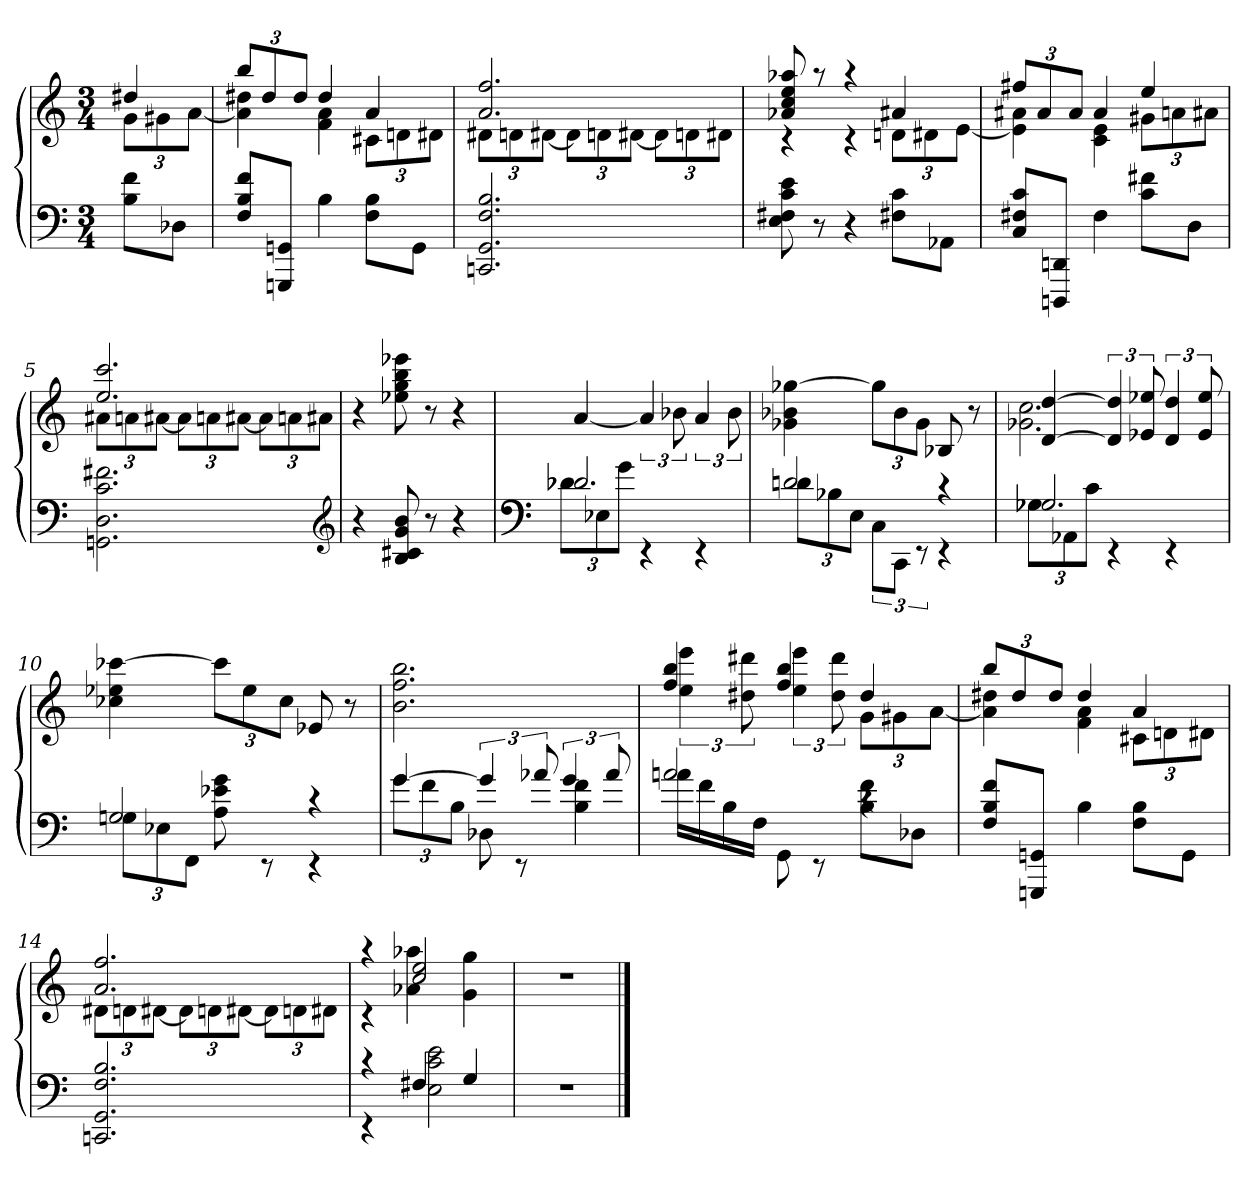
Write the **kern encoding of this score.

**kern	**kern
*part1	*part1
*staff2	*staff1
*clefF4	*clefG2
*k[]	*k[]
*C:	*C:
*M3/4	*M3/4
=	=
*	*^
8B 8fL	4dd#X	12gL
.	.	12g#X
8D-XJ	.	.
.	.	[12aJ
=1	=1	=1
8F 8B 8fL	12bbL	4a] 4dd#X
.	12dd#	.
8GGGn 8GGnJ	.	.
.	12dd#J	.
4B	4dd#	4f 4a
8F 8BL	4a	12c#XL
.	.	12dn
8GGJ	.	.
.	.	12d#XJ
=2	=2	=2
2.CCn 2.GG 2.F 2.B	2.a 2.ff	12d#XL
.	.	12dn
.	.	[12d#XJ
.	.	12d#L]
.	.	12dn
.	.	[12d#XJ
.	.	12d#L]
.	.	12dn
.	.	12d#XJ
=3	=3	=3
8E 8F#X 8c 8e	8a-X 8cc 8ee 8aa-X	4rc
8r	8raa	.
4r	4raa	4rc
8F#X 8cL	4a#X	12dnL
.	.	12d#X
8AA-XJ	.	.
.	.	[12eJ
=4	=4	=4
8C 8F#X 8cL	12ff#XL	4e] 4a#X
.	12a#	.
8DDDn 8DDnJ	.	.
.	12a#J	.
4F#	4a#	4c 4e
8c 8f#XL	4ee	12g#XL
.	.	12an
8DJ	.	.
.	.	12a#XJ
=5	=5	=5
2.GGn 2.D 2.c 2.f#X	2.ee 2.ccc	12a#XL
.	.	12an
.	.	[12a#XJ
.	.	12a#L]
.	.	12an
.	.	[12a#XJ
.	.	12a#L]
.	.	12an
.	.	12a#XJ
*	*v	*v
*clefG2	*
=6	=6
4r	4r
8B 8c#X 8g 8b	8ee-X 8gg 8bb 8eee-X
8r	8r
4r	4r
=7	=7
*clefF4	*
*^	*
2.d-X	12d-XL	[4a
.	12E-X	.
.	12gJ	.
.	4rEE	6a]
.	.	12b-X
.	4rEE	6a
.	.	12b-
=8	=8	=8
2d	12dnL	4g-X 4b-X [4gg-X
.	12B-X	.
.	12EJ	.
.	12CL	12gg-L]
.	12CCJ	12b-
.	12rEE	12g-J
4rc	4rEE	8B-X
.	.	8r
=9	=9	=9
*	*	*^
2.G-X	12G-XL	[4d [4dd	2.g-X 2.cc
.	12AA-X	.	.
.	12cJ	.	.
.	4rEE	6d] 6dd]	.
.	.	12e-X 12ee-X	.
.	4rEE	6d 6dd	.
.	.	12e- 12ee-	.
*	*	*v	*v
=10	=10	=10
2G	12GnL	4cc-X 4ee-X [4ccc-X
.	12E-X	.
.	12FFJ	.
.	8A 8e-X 8g	12ccc-L]
.	.	12ee-
.	8rEE	.
.	.	12cc-J
4rc	4rEE	8e-X
.	.	8r
=11	=11	=11
[4g	12gL	2.b 2.ff 2.bb
.	12f	.
.	12BJ	.
6g]	8D-X	.
.	8rEE	.
12a-X	.	.
6g	4B 4f	.
12a-	.	.
=12	=12	=12
*	*	*^
2a	16anLL	4ff 4bb	6ee 6eee
.	16f	.	.
.	16B	.	.
.	.	.	12dd#X 12ddd#X
.	16FJJ	.	.
.	8GG	4ff 4bb	6ee 6eee
.	8rEE	.	.
.	.	.	12dd# 12ddd#
4rc	8B 8fL	4dd#	12gL
.	.	.	12g#X
.	8D-XJ	.	.
.	.	.	[12aJ
*v	*v	*	*
=13	=13	=13
8F 8B 8fL	12bbL	4a] 4dd#X
.	12dd#	.
8GGGn 8GGnJ	.	.
.	12dd#J	.
4B	4dd#	4f 4a
8F 8BL	4a	12c#XL
.	.	12dn
8GGJ	.	.
.	.	12d#XJ
=14	=14	=14
2.CCn 2.GG 2.F 2.B	2.a 2.ff	12d#XL
.	.	12dn
.	.	[12d#XJ
.	.	12d#L]
.	.	12dn
.	.	[12d#XJ
.	.	12d#L]
.	.	12dn
.	.	12d#XJ
=15	=15	=15
*^	*	*
4rc	4rEE	4raa	4rc
4F#X	2E 2c 2e	2cc 2ee	4a-X 4aa-X
4G	.	.	4g 4gg
*v	*v	*	*
*	*v	*v
=16	=16
2.r	2.r
==	==
*-	*-
